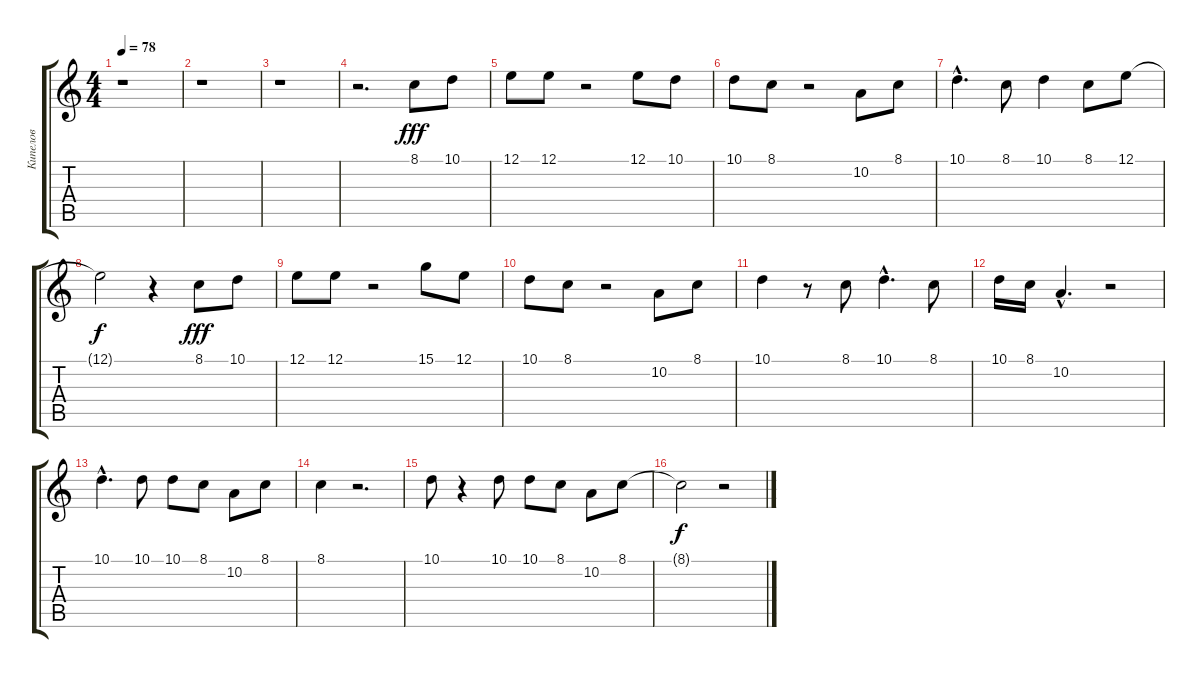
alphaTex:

\track ("Кипелов" "Кипелов") {instrument violin}
\staff {score tabs}
\tuning (E4 B3 G3 D3 A2 E2) {hide}
\ts (4 4)
\tempo 78
\clef g2
\ks c
r.1{dy fff instrument violin} |
r.1 |
r.1 |
r.2{d} 8.1.8 10.1.8 |
12.1.8 12.1.8 r.2 12.1.8 10.1.8 |
10.1.8 8.1.8 r.2 10.2.8 8.1.8 |
10.1{hac}.4{d} 8.1.8 10.1.4 8.1.8 12.1.8 |
12.1{t}.2{dy f} r.4 8.1.8{dy fff} 10.1.8 |
12.1.8 12.1.8 r.2 15.1.8 12.1.8 |
10.1.8 8.1.8 r.2 10.2.8 8.1.8 |
10.1.4 r.8 8.1.8 10.1{hac}.4{d} 8.1.8 |
10.1.16 8.1.16 10.2{hac}.4{d} r.2 |
10.1{hac}.4{d} 10.1.8 10.1.8 8.1.8 10.2.8 8.1.8 |
8.1.4 r.2{d} |
10.1.8 r.4 10.1.8 10.1.8 8.1.8 10.2.8 8.1.8 |
8.1{t}.2{dy f} r.2
